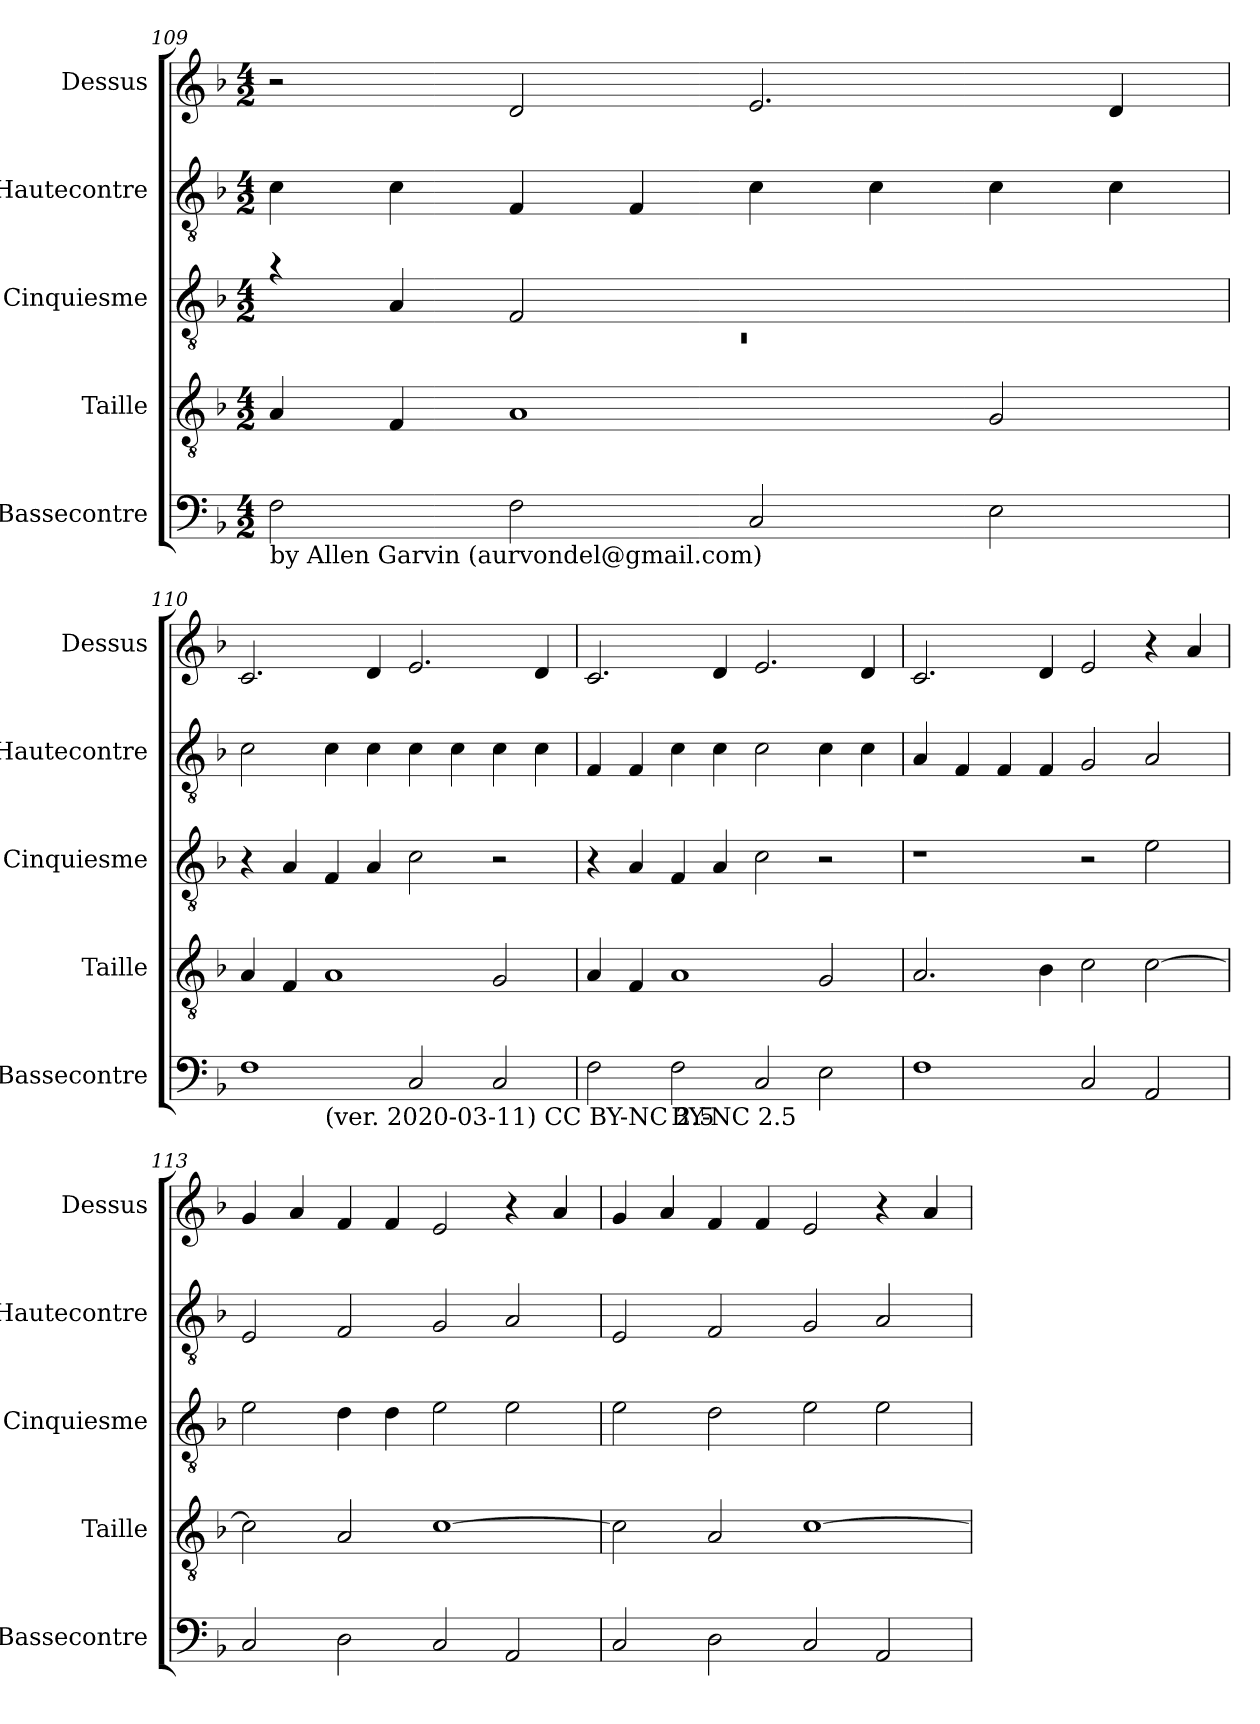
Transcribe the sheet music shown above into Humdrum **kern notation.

**kern	**kern	**kern	**kern	**kern
*part5	*part4	*part3	*part2	*part1
*staff5	*staff4	*staff3	*staff2	*staff1
*I"Bassecontre	*I"Taille	*I"Cinquiesme	*I"Hautecontre	*I"Dessus
*I'Bassecontre	*I'Taille	*I'Cinquiesme	*I'Hautecontre	*I'Dessus
*clefF4	*clefGv2	*clefGv2	*clefGv2	*clefG2
*k[b-]	*k[b-]	*k[b-]	*k[b-]	*k[b-]
*F:	*F:	*F:	*F:	*F:
*M4/2	*M4/2	*M4/2	*M4/2	*M4/2
=109	=109	=109	=109	=109
*	*	*^	*	*
!LO:TX:b:t=by Allen Garvin (aurvondel@gmail.com)	!	!	!	!	!
!	!	!	!LO:N:vis=1	!	!
2F\	4A/	4ra	0rC	4c\	2r
.	4F/	4A/	.	4c\	.
2F\	1A	2F/	.	4F/	2d/
.	.	.	.	4F/	.
2C/	.	1ryy	.	4c\	2.e/
.	.	.	.	4c\	.
2E\	2G/	.	.	4c\	.
.	.	.	.	4c\	4d/
*	*	*v	*v	*	*
=110	=110	=110	=110	=110
*^	*	*	*	*
1F	2ryy	4A/	4r	2c\	2.c/
.	.	4F/	4A/	.	.
!	!LO:TX:b:t=(ver. 2020-03-11) CC BY-NC 2.5	!	!	!	!
.	1.ryy	1A	4F/	4c\	.
.	.	.	4A/	4c\	4d/
2C/	.	.	2c\	4c\	2.e/
.	.	.	.	4c\	.
2C/	.	2G/	2r	4c\	.
.	.	.	.	4c\	4d/
*v	*v	*	*	*	*
=111	=111	=111	=111	=111
2F\	4A/	4r	4F/	2.c/
.	4F/	4A/	4F/	.
!LO:TX:b:t=BY-NC 2.5	!	!	!	!
2F\	1A	4F/	4c\	.
.	.	4A/	4c\	4d/
2C/	.	2c\	2c\	2.e/
2E\	2G/	2r	4c\	.
.	.	.	4c\	4d/
!!LO:PB:g=z
=112	=112	=112	=112	=112
1F	2.A/	1r	4A/	2.c/
.	.	.	4F/	.
.	.	.	4F/	.
.	4B-\	.	4F/	4d/
2C/	2c\	2r	2G/	2e/
2AA/	[>2c\	2e\	2A/	4r
.	.	.	.	4a/
=113	=113	=113	=113	=113
2C/	2c\]	2e\	2E/	4g/
.	.	.	.	4a/
2D\	2A/	4d\	2F/	4f/
.	.	4d\	.	4f/
2C/	[>1c	2e\	2G/	2e/
2AA/	.	2e\	2A/	4r
.	.	.	.	4a/
=114	=114	=114	=114	=114
2C/	2c\]	2e\	2E/	4g/
.	.	.	.	4a/
2D\	2A/	2d\	2F/	4f/
.	.	.	.	4f/
2C/	[>1c	2e\	2G/	2e/
2AA/	.	2e\	2A/	4r
.	.	.	.	4a/
=	=	=	=	=
*-	*-	*-	*-	*-
